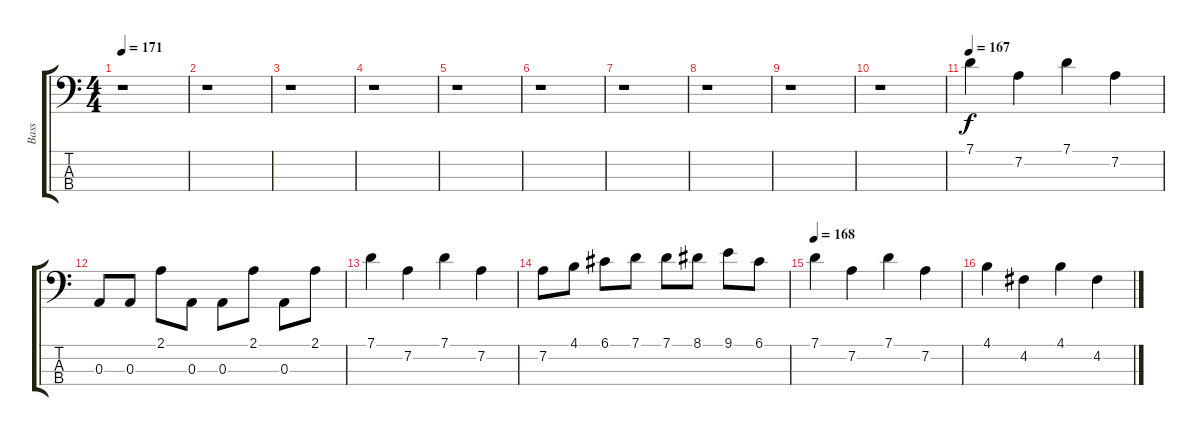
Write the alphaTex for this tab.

\track ("Bass" "Bass") {instrument fretlessbass}
\staff {score tabs}
\tuning (G2 D2 A1 E1) {hide}
\ts (4 4)
\tempo 171
\clef f4
\ks c
r.1{dy f} |
r.1 |
r.1 |
r.1 |
r.1 |
r.1 |
r.1 |
r.1 |
r.1 |
r.1 |
\tempo 167
7.1.4 7.2.4 7.1.4 7.2.4 |
0.3.8 0.3.8 2.1.8 0.3.8 0.3.8 2.1.8 0.3.8 2.1.8 |
7.1.4 7.2.4 7.1.4 7.2.4 |
7.2.8 4.1.8 6.1.8 7.1.8 7.1.8 8.1.8 9.1.8 6.1.8 |
\tempo 168
7.1.4 7.2.4 7.1.4 7.2.4 |
4.1.4 4.2.4 4.1.4 4.2.4
